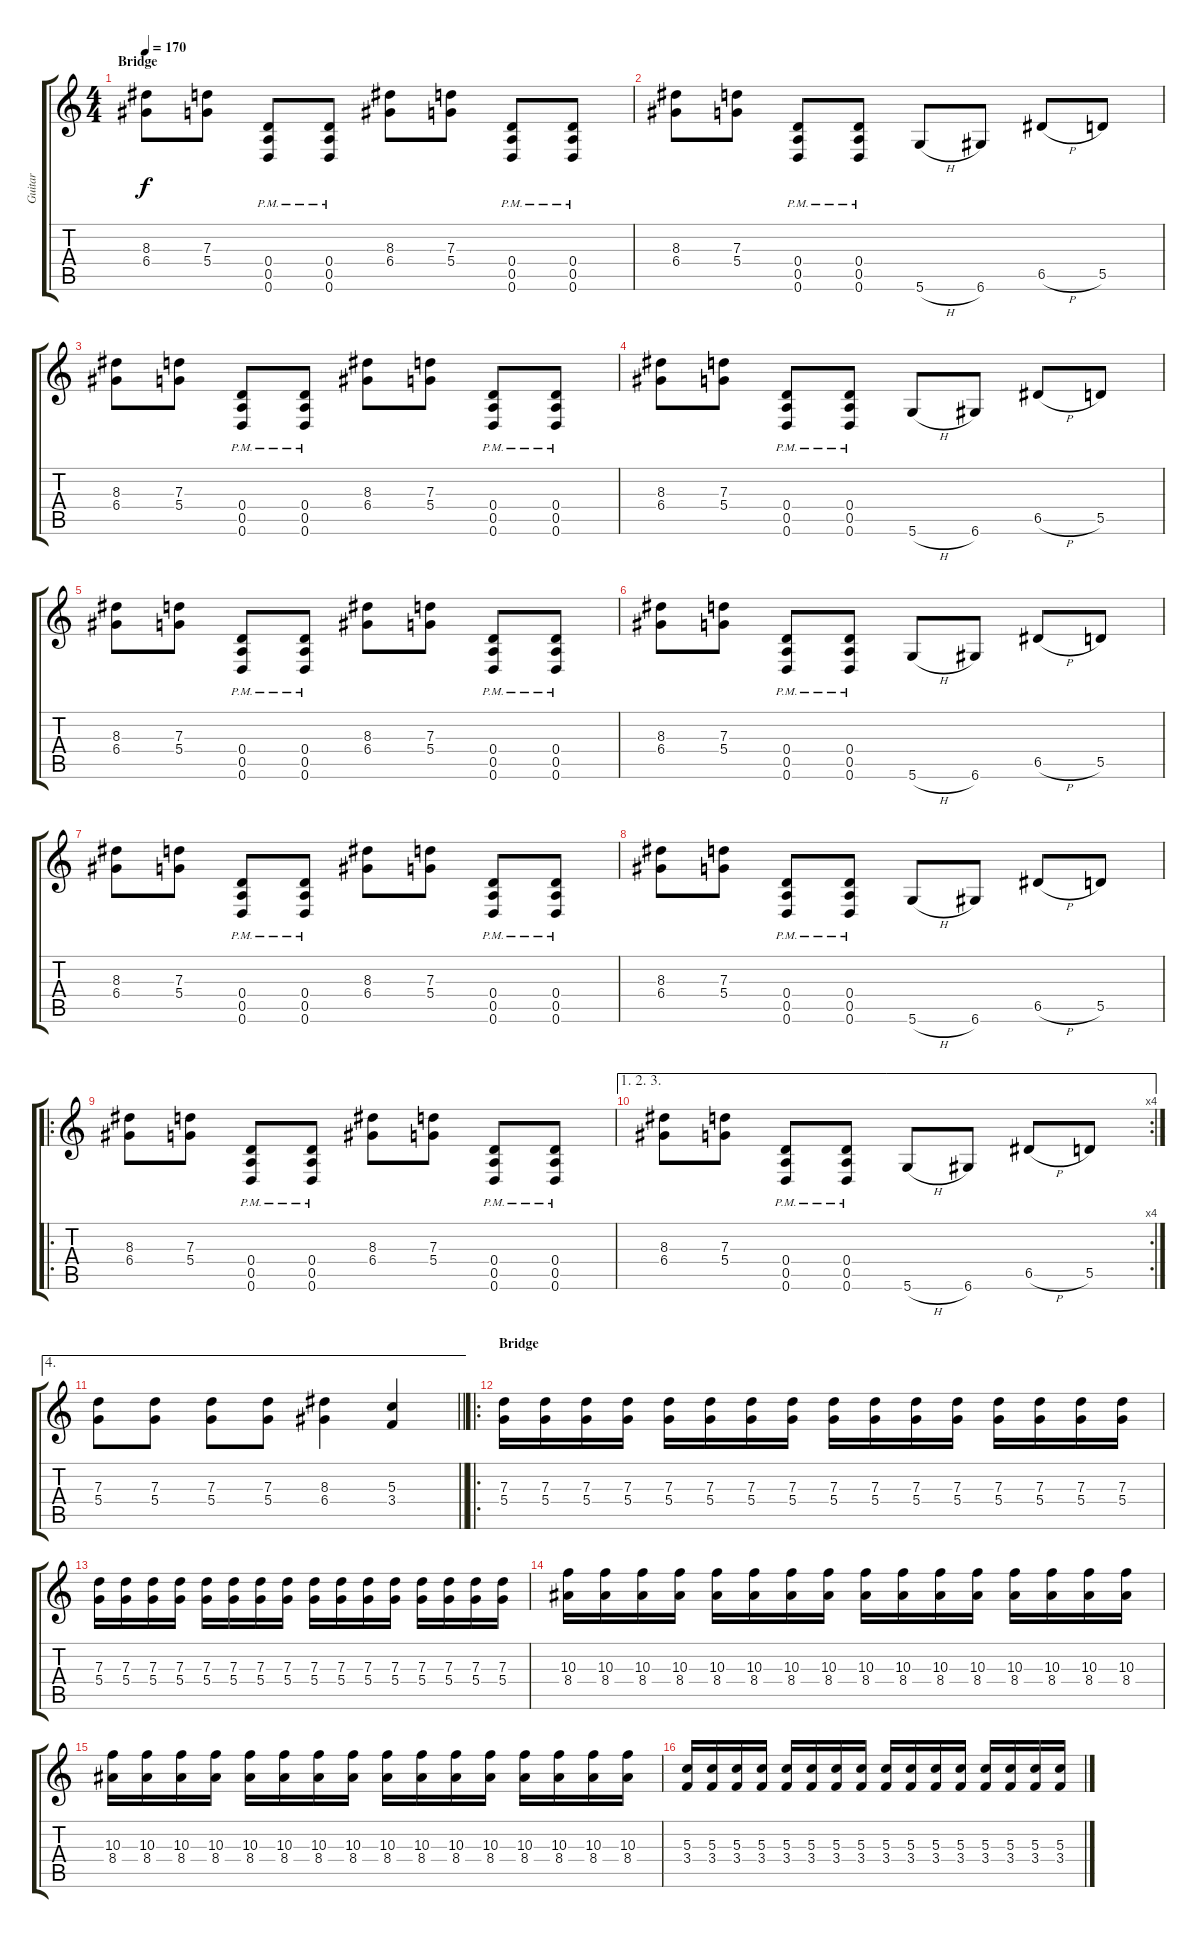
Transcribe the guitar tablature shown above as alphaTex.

\track ("Guitar" "Guitar") {instrument distortionguitar}
\staff {score tabs}
\tuning (E4 B3 G3 D3 A2 D2) {hide}
\ts (4 4)
\section ("" "Bridge")
\tempo 170
\clef g2
\ks c
(8.3 6.4).8{dy f} (7.3 5.4).8 (0.4{pm} 0.5{pm} 0.6{pm}).8 (0.4{pm} 0.5{pm} 0.6{pm}).8 (8.3 6.4).8 (7.3 5.4).8 (0.4{pm} 0.5{pm} 0.6{pm}).8 (0.4{pm} 0.5{pm} 0.6{pm}).8 |
(8.3 6.4).8 (7.3 5.4).8 (0.4{pm} 0.5{pm} 0.6{pm}).8 (0.4{pm} 0.5{pm} 0.6{pm}).8 5.6{h}.8 6.6.8 6.5{h}.8 5.5.8 |
(8.3 6.4).8 (7.3 5.4).8 (0.4{pm} 0.5{pm} 0.6{pm}).8 (0.4{pm} 0.5{pm} 0.6{pm}).8 (8.3 6.4).8 (7.3 5.4).8 (0.4{pm} 0.5{pm} 0.6{pm}).8 (0.4{pm} 0.5{pm} 0.6{pm}).8 |
(8.3 6.4).8 (7.3 5.4).8 (0.4{pm} 0.5{pm} 0.6{pm}).8 (0.4{pm} 0.5{pm} 0.6{pm}).8 5.6{h}.8 6.6.8 6.5{h}.8 5.5.8 |
(8.3 6.4).8 (7.3 5.4).8 (0.4{pm} 0.5{pm} 0.6{pm}).8 (0.4{pm} 0.5{pm} 0.6{pm}).8 (8.3 6.4).8 (7.3 5.4).8 (0.4{pm} 0.5{pm} 0.6{pm}).8 (0.4{pm} 0.5{pm} 0.6{pm}).8 |
(8.3 6.4).8 (7.3 5.4).8 (0.4{pm} 0.5{pm} 0.6{pm}).8 (0.4{pm} 0.5{pm} 0.6{pm}).8 5.6{h}.8 6.6.8 6.5{h}.8 5.5.8 |
(8.3 6.4).8 (7.3 5.4).8 (0.4{pm} 0.5{pm} 0.6{pm}).8 (0.4{pm} 0.5{pm} 0.6{pm}).8 (8.3 6.4).8 (7.3 5.4).8 (0.4{pm} 0.5{pm} 0.6{pm}).8 (0.4{pm} 0.5{pm} 0.6{pm}).8 |
(8.3 6.4).8 (7.3 5.4).8 (0.4{pm} 0.5{pm} 0.6{pm}).8 (0.4{pm} 0.5{pm} 0.6{pm}).8 5.6{h}.8 6.6.8 6.5{h}.8 5.5.8 |
\ro
(8.3 6.4).8 (7.3 5.4).8 (0.4{pm} 0.5{pm} 0.6{pm}).8 (0.4{pm} 0.5{pm} 0.6{pm}).8 (8.3 6.4).8 (7.3 5.4).8 (0.4{pm} 0.5{pm} 0.6{pm}).8 (0.4{pm} 0.5{pm} 0.6{pm}).8 |
\ae (1 2 3)
\rc 4
(8.3 6.4).8 (7.3 5.4).8 (0.4{pm} 0.5{pm} 0.6{pm}).8 (0.4{pm} 0.5{pm} 0.6{pm}).8 5.6{h}.8 6.6.8 6.5{h}.8 5.5.8 |
\ae 4
\barLineRight lightlight
(7.3 5.4).8 (7.3 5.4).8 (7.3 5.4).8 (7.3 5.4).8 (8.3 6.4).4 (5.3 3.4).4 |
\ro
\section ("" "Bridge")
(7.3 5.4).16 (7.3 5.4).16 (7.3 5.4).16 (7.3 5.4).16 (7.3 5.4).16 (7.3 5.4).16 (7.3 5.4).16 (7.3 5.4).16 (7.3 5.4).16 (7.3 5.4).16 (7.3 5.4).16 (7.3 5.4).16 (7.3 5.4).16 (7.3 5.4).16 (7.3 5.4).16 (7.3 5.4).16 |
(7.3 5.4).16 (7.3 5.4).16 (7.3 5.4).16 (7.3 5.4).16 (7.3 5.4).16 (7.3 5.4).16 (7.3 5.4).16 (7.3 5.4).16 (7.3 5.4).16 (7.3 5.4).16 (7.3 5.4).16 (7.3 5.4).16 (7.3 5.4).16 (7.3 5.4).16 (7.3 5.4).16 (7.3 5.4).16 |
(10.3 8.4).16 (10.3 8.4).16 (10.3 8.4).16 (10.3 8.4).16 (10.3 8.4).16 (10.3 8.4).16 (10.3 8.4).16 (10.3 8.4).16 (10.3 8.4).16 (10.3 8.4).16 (10.3 8.4).16 (10.3 8.4).16 (10.3 8.4).16 (10.3 8.4).16 (10.3 8.4).16 (10.3 8.4).16 |
(10.3 8.4).16 (10.3 8.4).16 (10.3 8.4).16 (10.3 8.4).16 (10.3 8.4).16 (10.3 8.4).16 (10.3 8.4).16 (10.3 8.4).16 (10.3 8.4).16 (10.3 8.4).16 (10.3 8.4).16 (10.3 8.4).16 (10.3 8.4).16 (10.3 8.4).16 (10.3 8.4).16 (10.3 8.4).16 |
(5.3 3.4).16 (5.3 3.4).16 (5.3 3.4).16 (5.3 3.4).16 (5.3 3.4).16 (5.3 3.4).16 (5.3 3.4).16 (5.3 3.4).16 (5.3 3.4).16 (5.3 3.4).16 (5.3 3.4).16 (5.3 3.4).16 (5.3 3.4).16 (5.3 3.4).16 (5.3 3.4).16 (5.3 3.4).16
